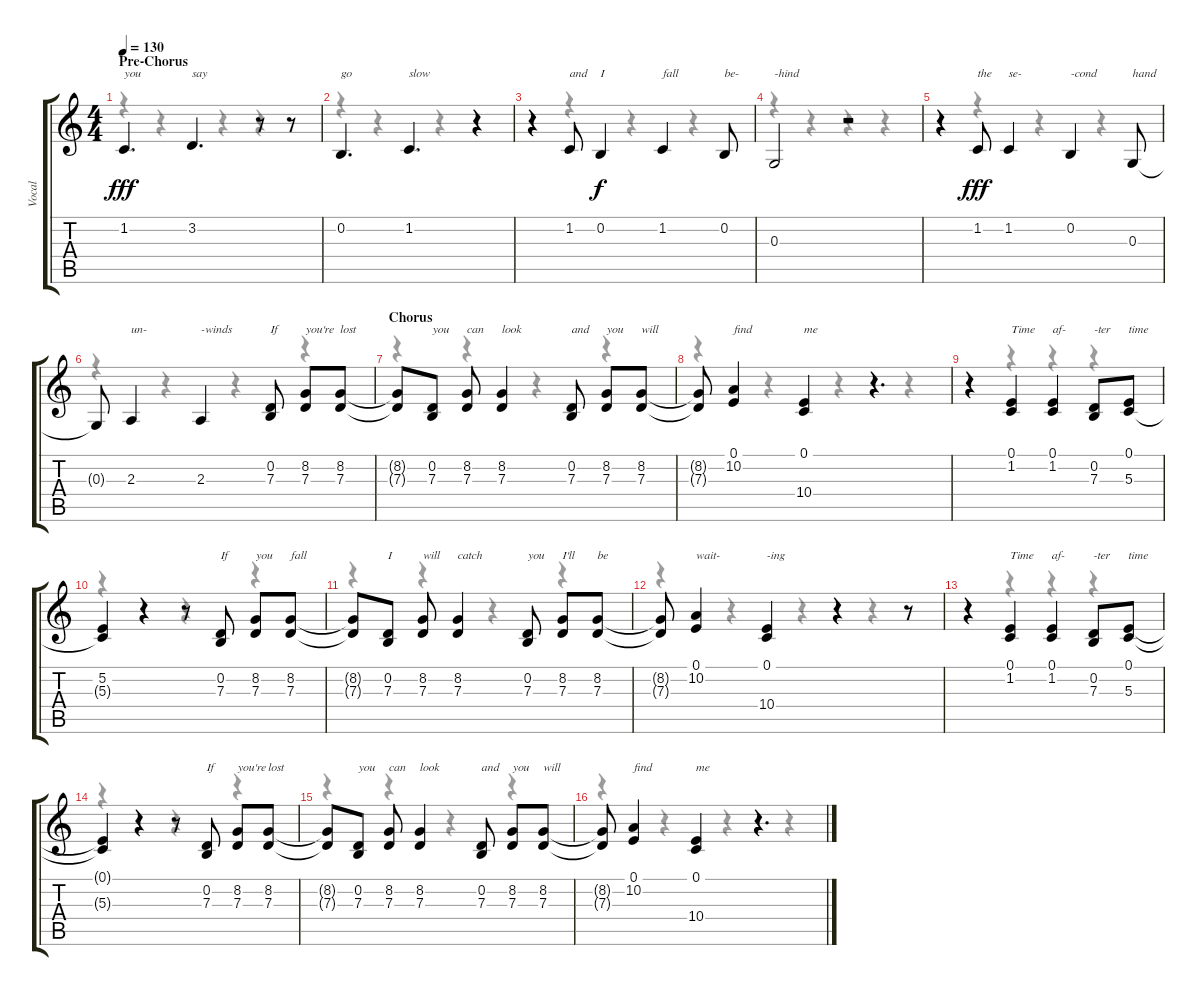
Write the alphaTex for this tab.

\track ("Vocal" "Vocal") {instrument lead6voice}
\staff {score tabs}
\tuning (E4 B3 G3 D3 A2 E2) {hide}
\voice
\ts (4 4)
\section ("" "Pre-Chorus")
\tempo 130
\clef g2
\ks c
1.2.4{d txt "you" dy fff} 3.2.4{d txt "say"} r.8 r.8 |
0.2.4{d txt "go"} 1.2.4{d txt "slow"} r.4 |
r.4 1.2.8{txt "and"} 0.2.4{txt "I" dy f} 1.2.4{txt "fall"} 0.2.8{txt "be-"} |
0.3.2{txt "-hind"} r.2 |
r.4 1.2.8{txt "the" dy fff} 1.2.4{txt "se-"} 0.2.4{txt "-cond"} 0.3.8{txt "hand"} |
0.3{t}.8 2.3.4{txt "un-"} 2.3.4{txt "-winds"} (0.2 7.3).8{txt "If"} (8.2 7.3).8{txt "you're"} (8.2 7.3).8{txt "lost"} |
\section ("" "Chorus")
(8.2{t} 7.3{t}).8 (0.2 7.3).8{txt "you"} (8.2 7.3).8{txt "can"} (8.2 7.3).4{txt "look"} (0.2 7.3).8{txt "and"} (8.2 7.3).8{txt "you"} (8.2 7.3).8{txt "will"} |
(8.2{t} 7.3{t}).8 (0.1 10.2).4{txt "find"} (0.1 10.4).4{txt "me"} r.4{d} |
r.4 (0.1 1.2).4{txt "Time"} (0.1 1.2).4{txt "af-"} (0.2 7.3).8{txt "-ter"} (0.1 5.3).8{txt "time"} |
(5.2 5.3{t}).4 r.4 r.8 (0.2 7.3).8{txt "If"} (8.2 7.3).8{txt "you"} (8.2 7.3).8{txt "fall"} |
(8.2{t} 7.3{t}).8 (0.2 7.3).8{txt "I"} (8.2 7.3).8{txt "will"} (8.2 7.3).4{txt "catch"} (0.2 7.3).8{txt "you"} (8.2 7.3).8{txt "I'll"} (8.2 7.3).8{txt "be"} |
(8.2{t} 7.3{t}).8 (0.1 10.2).4{txt "wait-"} (0.1 10.4).4{txt "-ing"} r.4 r.8 |
r.4 (0.1 1.2).4{txt "Time"} (0.1 1.2).4{txt "af-"} (0.2 7.3).8{txt "-ter"} (0.1 5.3).8{txt "time"} |
(0.1{t} 5.3{t}).4 r.4 r.8 (0.2 7.3).8{txt "If"} (8.2 7.3).8{txt "you're"} (8.2 7.3).8{txt "lost"} |
(8.2{t} 7.3{t}).8 (0.2 7.3).8{txt "you"} (8.2 7.3).8{txt "can"} (8.2 7.3).4{txt "look"} (0.2 7.3).8{txt "and"} (8.2 7.3).8{txt "you"} (8.2 7.3).8{txt "will"} |
(8.2{t} 7.3{t}).8 (0.1 10.2).4{txt "find"} (0.1 10.4).4{txt "me"} r.4{d}
\voice
\clef g2
\ottava regular
\simile none
\ks c
r.4{dy f} r.4 r.4 r.4 |
r.4 r.4 r.4 r.4 |
r.4 r.4 r.4 r.4 |
r.4 r.4 r.4 r.4 |
r.4 r.4 r.4 r.4 |
r.4 r.4 r.4 r.4 |
r.4 r.4 r.4 r.4 |
r.4 r.4 r.4 r.4 |
r.4 r.4 r.4 r.4 |
r.4 r.4 r.4 r.4 |
r.4 r.4 r.4 r.4 |
r.4 r.4 r.4 r.4 |
r.4 r.4 r.4 r.4 |
r.4 r.4 r.4 r.4 |
r.4 r.4 r.4 r.4 |
r.4 r.4 r.4 r.4
